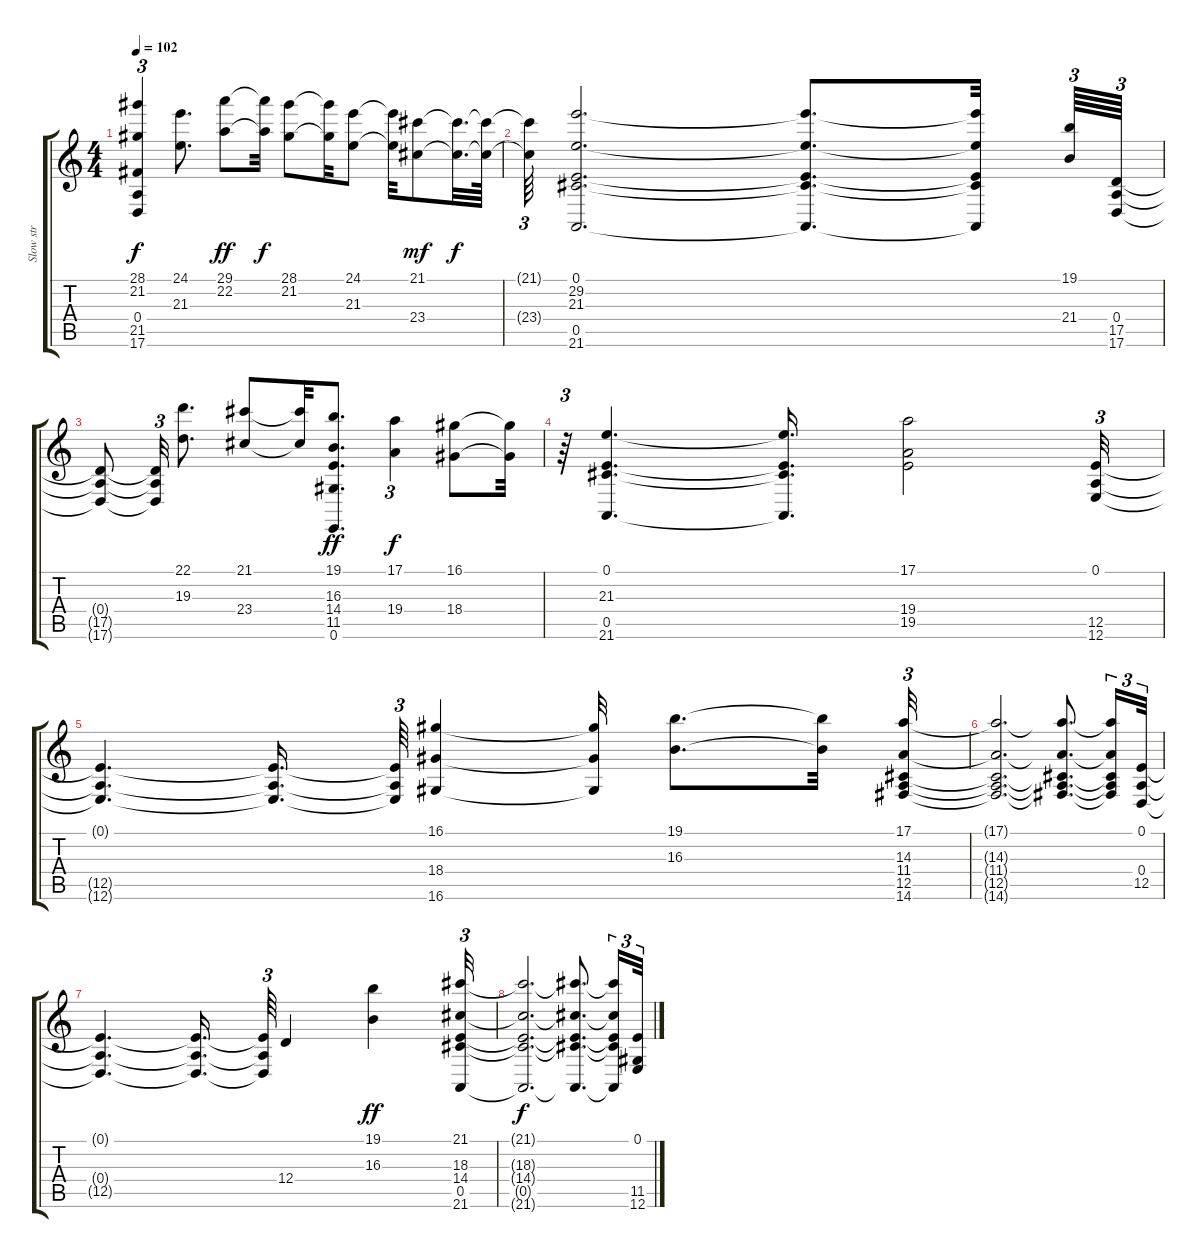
\track ("Slow str" "Slow str") {instrument stringensemble2}
\staff {score tabs}
\tuning (E4 B3 G3 D3 A2 E2) {hide}
\ts (4 4)
\tempo 102
\clef g2
\ks c
(28.1{t} 21.2{t} 0.4{t} 21.5{t} 17.6{t}).4{tu (3 2) dy f} (24.1 21.3).8{d} (29.1 22.2).8{dy ff} (29.1{t} 22.2{t}).32{dy f} (28.1 21.2).8 (28.1{t} 21.2{t}).32 (24.1 21.3).8 (24.1{t} 21.3{t}).32 (21.1 23.4).8{dy mf} (21.1{t} 23.4{t}).32{d dy f} (21.1{t} 23.4{t}).64 |
(21.1{t} 23.4{t}).64{tu (3 2)} (0.1 29.2 21.3 0.5 21.6).2{d} (0.1{t} 29.2{t} 21.3{t} 0.5{t} 21.6{t}).8{d} (0.1{t} 29.2{t} 21.3{t} 0.5{t} 21.6{t}).32 (19.1 21.4).64{tu (3 2)} (0.4 17.5 17.6).64{tu (3 2)} |
(0.4{t} 17.5{t} 17.6{t}).8 (0.4{t} 17.5{t} 17.6{t}).32{tu (3 2)} (22.1 19.3).8{d} (21.1 23.4).8 (21.1{t} 23.4{t}).32 (19.1 16.3 14.4 11.5 0.6).8{d dy ff} (17.1 19.4).4{tu (3 2) dy f} (16.1 18.4).8 (16.1{t} 18.4{t}).32 |
r.64{tu (3 2)} (0.1 21.3 0.5 21.6).4{d} (0.1{t} 21.3{t} 0.5{t} 21.6{t}).16{d} (17.1 19.4 19.5).2 (0.1 12.5 12.6).32{tu (3 2)} |
(0.1{t} 12.5{t} 12.6{t}).4{d} (0.1{t} 12.5{t} 12.6{t}).16{d} (0.1{t} 12.5{t} 12.6{t}).64{tu (3 2)} (16.1 18.4 16.6).4 (16.1{t} 18.4{t} 16.6{t}).32 (19.1 16.3).8{d} (19.1{t} 16.3{t}).32 (17.1 14.3 11.4 12.5 14.6).32{tu (3 2)} |
(17.1{t} 14.3{t} 11.4{t} 12.5{t} 14.6{t}).2{d} (17.1{t} 14.3{t} 11.4{t} 12.5{t} 14.6{t}).8{d} (17.1{t} 14.3{t} 11.4{t} 12.5{t} 14.6{t}).16{tu (3 2)} (0.1 0.4 12.5).32{tu (3 2)} |
(0.1{t} 0.4{t} 12.5{t}).4{d} (0.1{t} 0.4{t} 12.5{t}).16{d} (0.1{t} 0.4{t} 12.5{t}).64{tu (3 2)} 12.4.4 (19.1 16.3).4{dy ff} (21.1 18.3 14.4 0.5 21.6).32{tu (3 2)} |
(21.1{t} 18.3{t} 14.4{t} 0.5{t} 21.6{t}).2{d dy f} (21.1{t} 18.3{t} 14.4{t} 0.5{t} 21.6{t}).8{d} (21.1{t} 18.3{t} 14.4{t} 0.5{t} 21.6{t}).16{tu (3 2)} (0.1 11.5 12.6).32{tu (3 2)}
